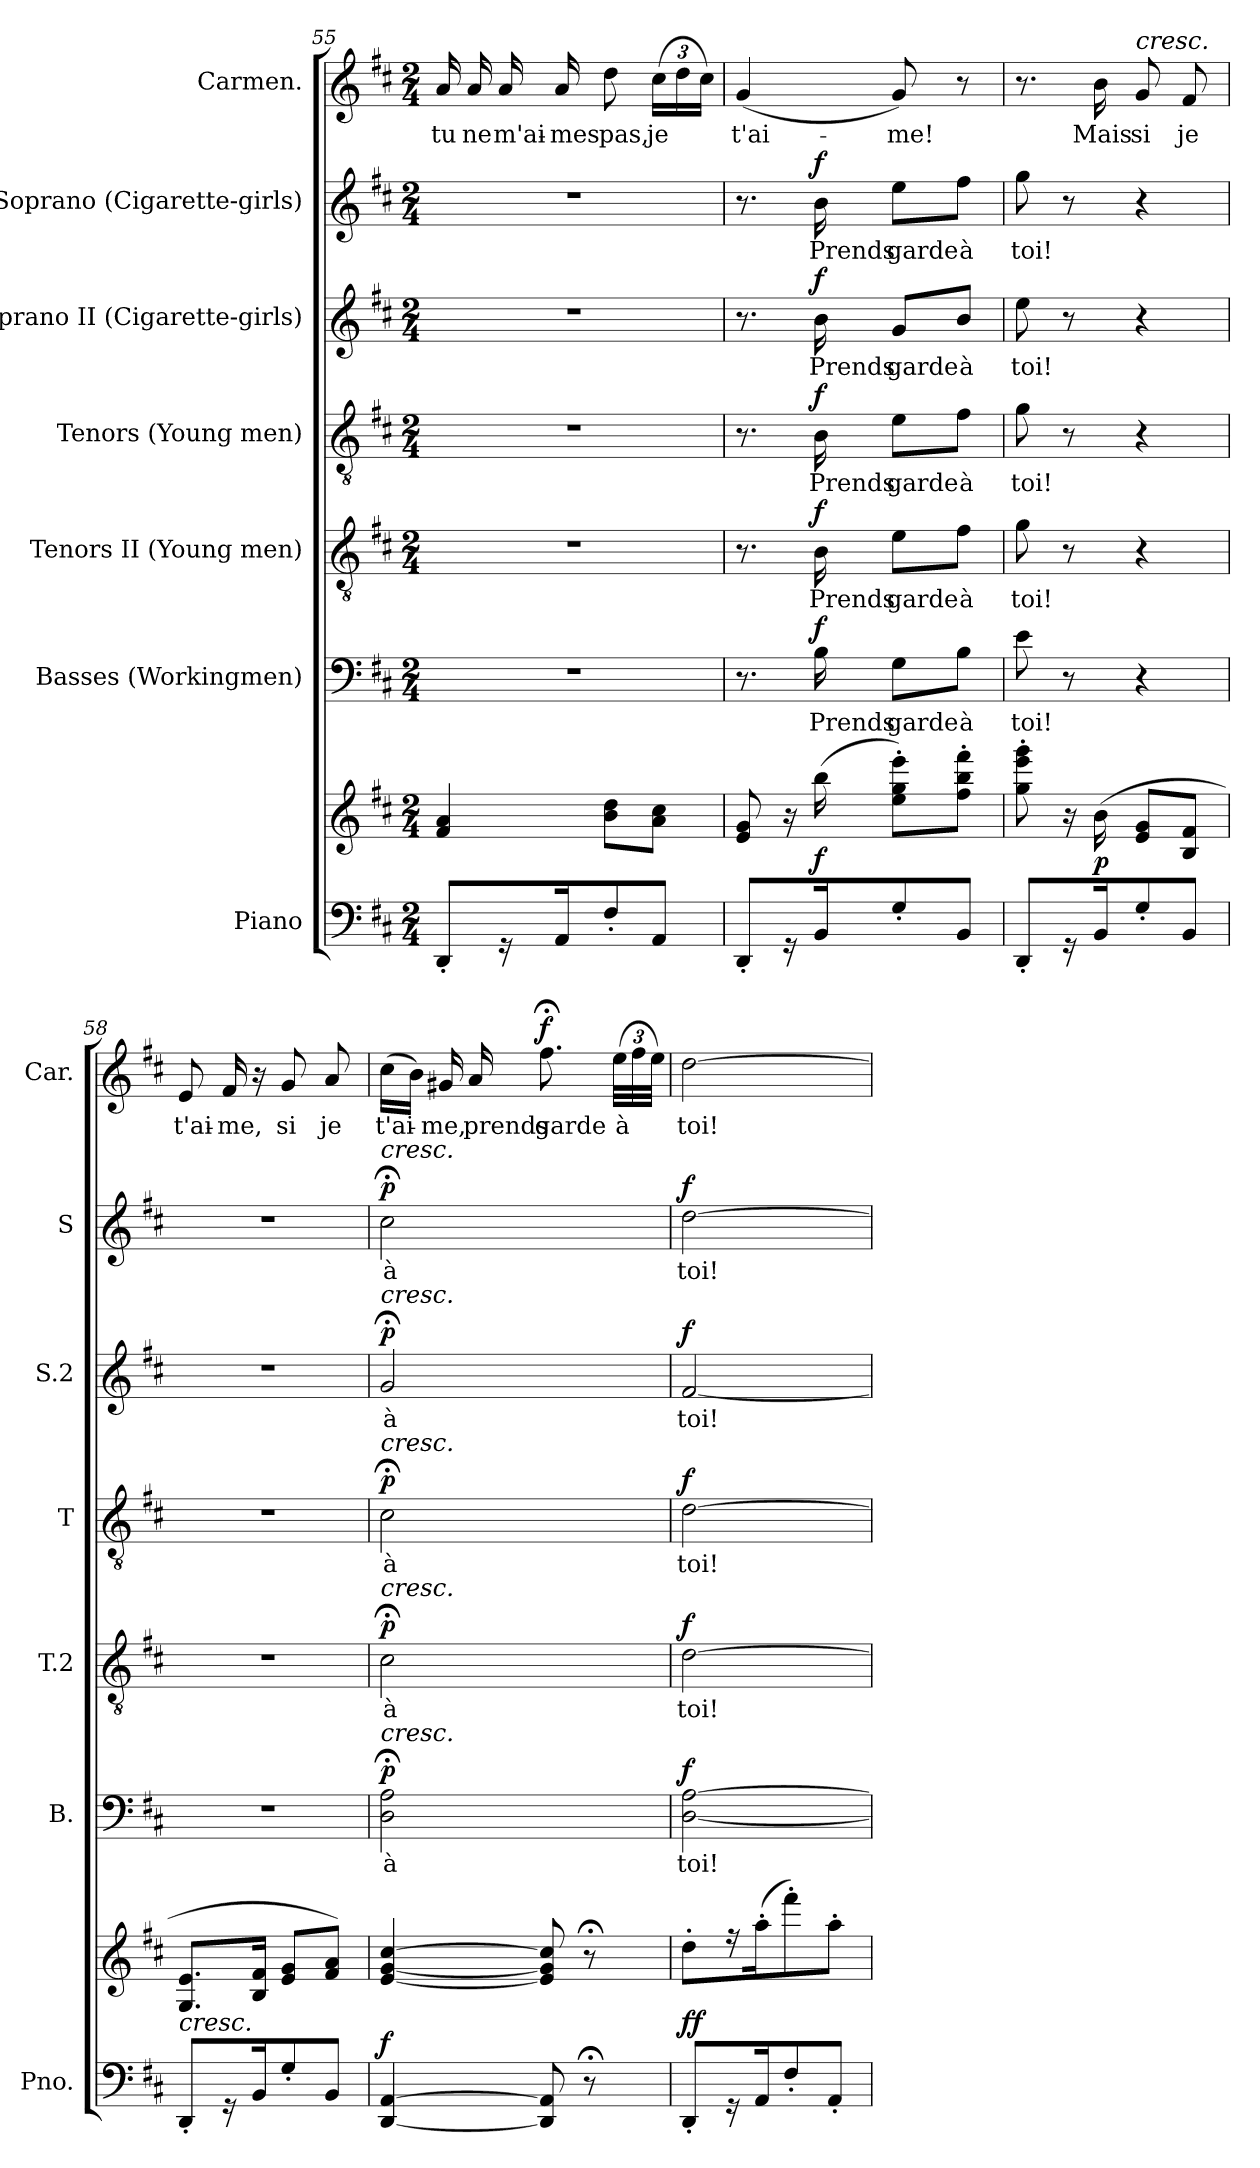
**kern	**kern	**dynam	**kern	**text	**dynam	**kern	**text	**dynam	**kern	**text	**dynam	**kern	**text	**dynam	**kern	**text	**dynam	**kern	**text	**dynam
*part7	*part7	*part7	*part6	*part6	*part6	*part5	*part5	*part5	*part4	*part4	*part4	*part3	*part3	*part3	*part2	*part2	*part2	*part1	*part1	*part1
*staff8	*staff7	*staff7/8	*staff6	*staff6	*staff6	*staff5	*staff5	*staff5	*staff4	*staff4	*staff4	*staff3	*staff3	*staff3	*staff2	*staff2	*staff2	*staff1	*staff1	*staff1
*I"Piano	*	*	*I"Basses (Workingmen)	*	*	*I"Tenors II (Young men)	*	*	*I"Tenors (Young men)	*	*	*I"Soprano II  (Cigarette-girls)	*	*	*I"Soprano (Cigarette-girls)	*	*	*I"Carmen.	*	*
*I'Pno.	*	*	*I'B.	*	*	*I'T.2	*	*	*I'T	*	*	*I'S.2	*	*	*I'S	*	*	*I'Car.	*	*
!!LO:PB:g=z
*clefF4	*clefG2	*	*clefF4	*	*	*clefGv2	*	*	*clefGv2	*	*	*clefG2	*	*	*clefG2	*	*	*clefG2	*	*
*k[f#c#]	*k[f#c#]	*	*k[f#c#]	*	*	*k[f#c#]	*	*	*k[f#c#]	*	*	*k[f#c#]	*	*	*k[f#c#]	*	*	*k[f#c#]	*	*
*M2/4	*M2/4	*	*M2/4	*	*	*M2/4	*	*	*M2/4	*	*	*M2/4	*	*	*M2/4	*	*	*M2/4	*	*
=55	=55	=55	=55	=55	=55	=55	=55	=55	=55	=55	=55	=55	=55	=55	=55	=55	=55	=55	=55	=55
!	!	!	!	!	!	!	!	!	!	!	!	!	!	!	!	!	!	!	!LO:LY:b	!
8DD'/L	4f#/ 4a/	.	2r	.	.	2r	.	.	2r	.	.	2r	.	.	2r	.	.	16a/	tu	.
!	!	!	!	!	!	!	!	!	!	!	!	!	!	!	!	!	!	!	!LO:LY:b	!
.	.	.	.	.	.	.	.	.	.	.	.	.	.	.	.	.	.	16a/	ne	.
!	!	!	!	!	!	!	!	!	!	!	!	!	!	!	!	!	!	!	!LO:LY:b	!
16r	.	.	.	.	.	.	.	.	.	.	.	.	.	.	.	.	.	16a/	m'ai-	.
!	!	!	!	!	!	!	!	!	!	!	!	!	!	!	!	!	!	!	!LO:LY:b	!
16AA/K	.	.	.	.	.	.	.	.	.	.	.	.	.	.	.	.	.	16a/	-mes	.
!	!	!	!	!	!	!	!	!	!	!	!	!	!	!	!	!	!	!	!LO:LY:b	!
8F#'/	8b\ 8dd\L	.	.	.	.	.	.	.	.	.	.	.	.	.	.	.	.	8dd\	pas,	.
!	!	!	!	!	!	!	!	!	!	!	!	!	!	!	!	!	!	!	!LO:LY:b	!
8AA/J	8a\ 8cc#\J	.	.	.	.	.	.	.	.	.	.	.	.	.	.	.	.	(>24cc#\LL	je	.
.	.	.	.	.	.	.	.	.	.	.	.	.	.	.	.	.	.	24dd\	.	.
.	.	.	.	.	.	.	.	.	.	.	.	.	.	.	.	.	.	24cc#\JJ)	.	.
=56	=56	=56	=56	=56	=56	=56	=56	=56	=56	=56	=56	=56	=56	=56	=56	=56	=56	=56	=56	=56
!	!	!	!	!	!	!	!	!	!	!	!	!	!	!	!	!	!	!	!LO:LY:b	!
8DD'/L	8e/ 8g/	.	8.r	.	.	8.r	.	.	8.r	.	.	8.r	.	.	8.r	.	.	(<4g/	t'ai-	.
16r	16r	.	.	.	.	.	.	.	.	.	.	.	.	.	.	.	.	.	.	.
!	!	!LO:DY:a=2	!	!LO:LY:b	!LO:DY:a	!	!LO:LY:b	!LO:DY:a	!	!LO:LY:b	!LO:DY:a	!	!LO:LY:b	!LO:DY:a	!	!LO:LY:b	!LO:DY:a	!	!	!
16BB/K	(>16bb\	f	16B\	Prends	f	16B\	Prends	f	16B\	Prends	f	16b\	Prends	f	16b\	Prends	f	.	.	.
!	!	!	!	!LO:LY:b	!	!	!LO:LY:b	!	!	!LO:LY:b	!	!	!LO:LY:b	!	!	!LO:LY:b	!	!	!LO:LY:b	!
8G'/	8ee\' 8gg\' 8eee\'L)	.	8G\L	garde	.	8e\L	garde	.	8e\L	garde	.	8g/L	garde	.	8ee\L	garde	.	8g/)	-me!	.
!	!	!	!	!LO:LY:b	!	!	!LO:LY:b	!	!	!LO:LY:b	!	!	!LO:LY:b	!	!	!LO:LY:b	!	!	!	!
8BB/J	8ff#\' 8bb\' 8fff#\'J	.	8B\J	à	.	8f#\J	à	.	8f#\J	à	.	8b/J	à	.	8ff#\J	à	.	8r	.	.
=57	=57	=57	=57	=57	=57	=57	=57	=57	=57	=57	=57	=57	=57	=57	=57	=57	=57	=57	=57	=57
!	!	!	!	!LO:LY:b	!	!	!LO:LY:b	!	!	!LO:LY:b	!	!	!LO:LY:b	!	!	!LO:LY:b	!	!	!	!
8DD'/L	8gg\' 8eee\' 8ggg\'	.	8e\	toi!	.	8g\	toi!	.	8g\	toi!	.	8ee\	toi!	.	8gg\	toi!	.	8.r	.	.
16r	16r	.	8r	.	.	8r	.	.	8r	.	.	8r	.	.	8r	.	.	.	.	.
!	!	!LO:DY:a=2	!	!	!	!	!	!	!	!	!	!	!	!	!	!	!	!	!LO:LY:b	!
16BB/K	(>16b\	p	.	.	.	.	.	.	.	.	.	.	.	.	.	.	.	16b\	Mais	.
!	!	!	!	!	!	!	!	!	!	!	!	!	!	!	!	!	!	!LO:TX:a:i:t=cresc.	!	!
!	!	!	!	!	!	!	!	!	!	!	!	!	!	!	!	!	!	!	!LO:LY:b	!
8G'/	8e/ 8g/L	.	4r	.	.	4r	.	.	4r	.	.	4r	.	.	4r	.	.	8g/	si	.
!	!	!	!	!	!	!	!	!	!	!	!	!	!	!	!	!	!	!	!LO:LY:b	!
8BB/J	8B/ 8f#/J	.	.	.	.	.	.	.	.	.	.	.	.	.	.	.	.	8f#/	je	.
=58	=58	=58	=58	=58	=58	=58	=58	=58	=58	=58	=58	=58	=58	=58	=58	=58	=58	=58	=58	=58
!LO:TX:a:i:t=cresc.	!	!	!	!	!	!	!	!	!	!	!	!	!	!	!	!	!	!	!	!
!	!	!	!	!	!	!	!	!	!	!	!	!	!	!	!	!	!	!	!LO:LY:b	!
8DD'/L	8.G/ 8.e/L	.	2r	.	.	2r	.	.	2r	.	.	2r	.	.	2r	.	.	8e/	t'ai-	.
!	!	!	!	!	!	!	!	!	!	!	!	!	!	!	!	!	!	!	!LO:LY:b	!
16r	.	.	.	.	.	.	.	.	.	.	.	.	.	.	.	.	.	16f#/	-me,	.
16BB/K	16B/ 16f#/Jk	.	.	.	.	.	.	.	.	.	.	.	.	.	.	.	.	16r	.	.
!	!	!	!	!	!	!	!	!	!	!	!	!	!	!	!	!	!	!	!LO:LY:b	!
8G'/	8e/ 8g/L	.	.	.	.	.	.	.	.	.	.	.	.	.	.	.	.	8g/	si	.
!	!	!	!	!	!	!	!	!	!	!	!	!	!	!	!	!	!	!	!LO:LY:b	!
8BB/J	8f#/ 8a/J)	.	.	.	.	.	.	.	.	.	.	.	.	.	.	.	.	8a/	je	.
!!LO:LB:g=z
=59	=59	=59	=59	=59	=59	=59	=59	=59	=59	=59	=59	=59	=59	=59	=59	=59	=59	=59	=59	=59
!	!	!	!	!	!	!	!	!	!	!	!	!	!	!	!LO:TX:a:i:t=cresc.	!	!	!	!	!
!	!	!	!	!	!	!	!	!	!	!	!	!LO:TX:a:i:t=cresc.	!	!	!	!	!	!	!	!
!	!	!	!	!	!	!	!	!	!LO:TX:a:i:t=cresc.	!	!	!	!	!	!	!	!	!	!	!
!	!	!	!	!	!	!LO:TX:a:i:t=cresc.	!	!	!	!	!	!	!	!	!	!	!	!	!	!
!	!	!	!LO:TX:a:i:t=cresc.	!	!	!	!	!	!	!	!	!	!	!	!	!	!	!	!	!
!	!	!LO:DY:a=2	!	!LO:LY:b	!LO:DY:a	!	!LO:LY:b	!LO:DY:a	!	!LO:LY:b	!LO:DY:a	!	!LO:LY:b	!LO:DY:a	!	!LO:LY:b	!LO:DY:a	!	!LO:LY:b	!
[4DD/ [4AA/	[4e/ [4g/ [4cc#/	f	2D\;< 2A\;<	à	p	2c#;<\	à	p	2c#;<\	à	p	2g;</	à	p	2cc#;<\	à	p	(>16cc#\LL	t'ai-	.
.	.	.	.	.	.	.	.	.	.	.	.	.	.	.	.	.	.	16b\JJ)	.	.
!	!	!	!	!	!	!	!	!	!	!	!	!	!	!	!	!	!	!	!LO:LY:b	!
.	.	.	.	.	.	.	.	.	.	.	.	.	.	.	.	.	.	16g#X/	-me,	.
!	!	!	!	!	!	!	!	!	!	!	!	!	!	!	!	!	!	!	!LO:LY:b	!
.	.	.	.	.	.	.	.	.	.	.	.	.	.	.	.	.	.	16a/	prends	.
!	!	!	!	!	!	!	!	!	!	!	!	!	!	!	!	!	!	!	!LO:LY:b	!LO:DY:a
8DD/] 8AA/]	8e/] 8g/] 8cc#/]	.	.	.	.	.	.	.	.	.	.	.	.	.	.	.	.	8.ff#;<\	garde	f
8r;<	8r;<	.	.	.	.	.	.	.	.	.	.	.	.	.	.	.	.	.	.	.
!	!	!	!	!	!	!	!	!	!	!	!	!	!	!	!	!	!	!	!LO:LY:b	!
.	.	.	.	.	.	.	.	.	.	.	.	.	.	.	.	.	.	(>48ee\LLL	à	.
.	.	.	.	.	.	.	.	.	.	.	.	.	.	.	.	.	.	48ff#\	.	.
.	.	.	.	.	.	.	.	.	.	.	.	.	.	.	.	.	.	48ee\JJJ)	.	.
=60	=60	=60	=60	=60	=60	=60	=60	=60	=60	=60	=60	=60	=60	=60	=60	=60	=60	=60	=60	=60
!	!	!LO:DY:a=2	!	!LO:LY:b	!LO:DY:a	!	!LO:LY:b	!LO:DY:a	!	!LO:LY:b	!LO:DY:a	!	!LO:LY:b	!LO:DY:a	!	!LO:LY:b	!LO:DY:a	!	!LO:LY:b	!
8DD'/L	8dd'\L	ff	[2D\ [2A\	toi!	f	[2d\	toi!	f	[2d\	toi!	f	[2f#/	toi!	f	[2dd\	toi!	f	[2dd\	toi!	.
16r	16r	.	.	.	.	.	.	.	.	.	.	.	.	.	.	.	.	.	.	.
16AA/K	(>16aa'\K	.	.	.	.	.	.	.	.	.	.	.	.	.	.	.	.	.	.	.
8F#'/	8fff#'\)	.	.	.	.	.	.	.	.	.	.	.	.	.	.	.	.	.	.	.
8AA'/J	8aa'\J	.	.	.	.	.	.	.	.	.	.	.	.	.	.	.	.	.	.	.
=	=	=	=	=	=	=	=	=	=	=	=	=	=	=	=	=	=	=	=	=
*-	*-	*-	*-	*-	*-	*-	*-	*-	*-	*-	*-	*-	*-	*-	*-	*-	*-	*-	*-	*-
